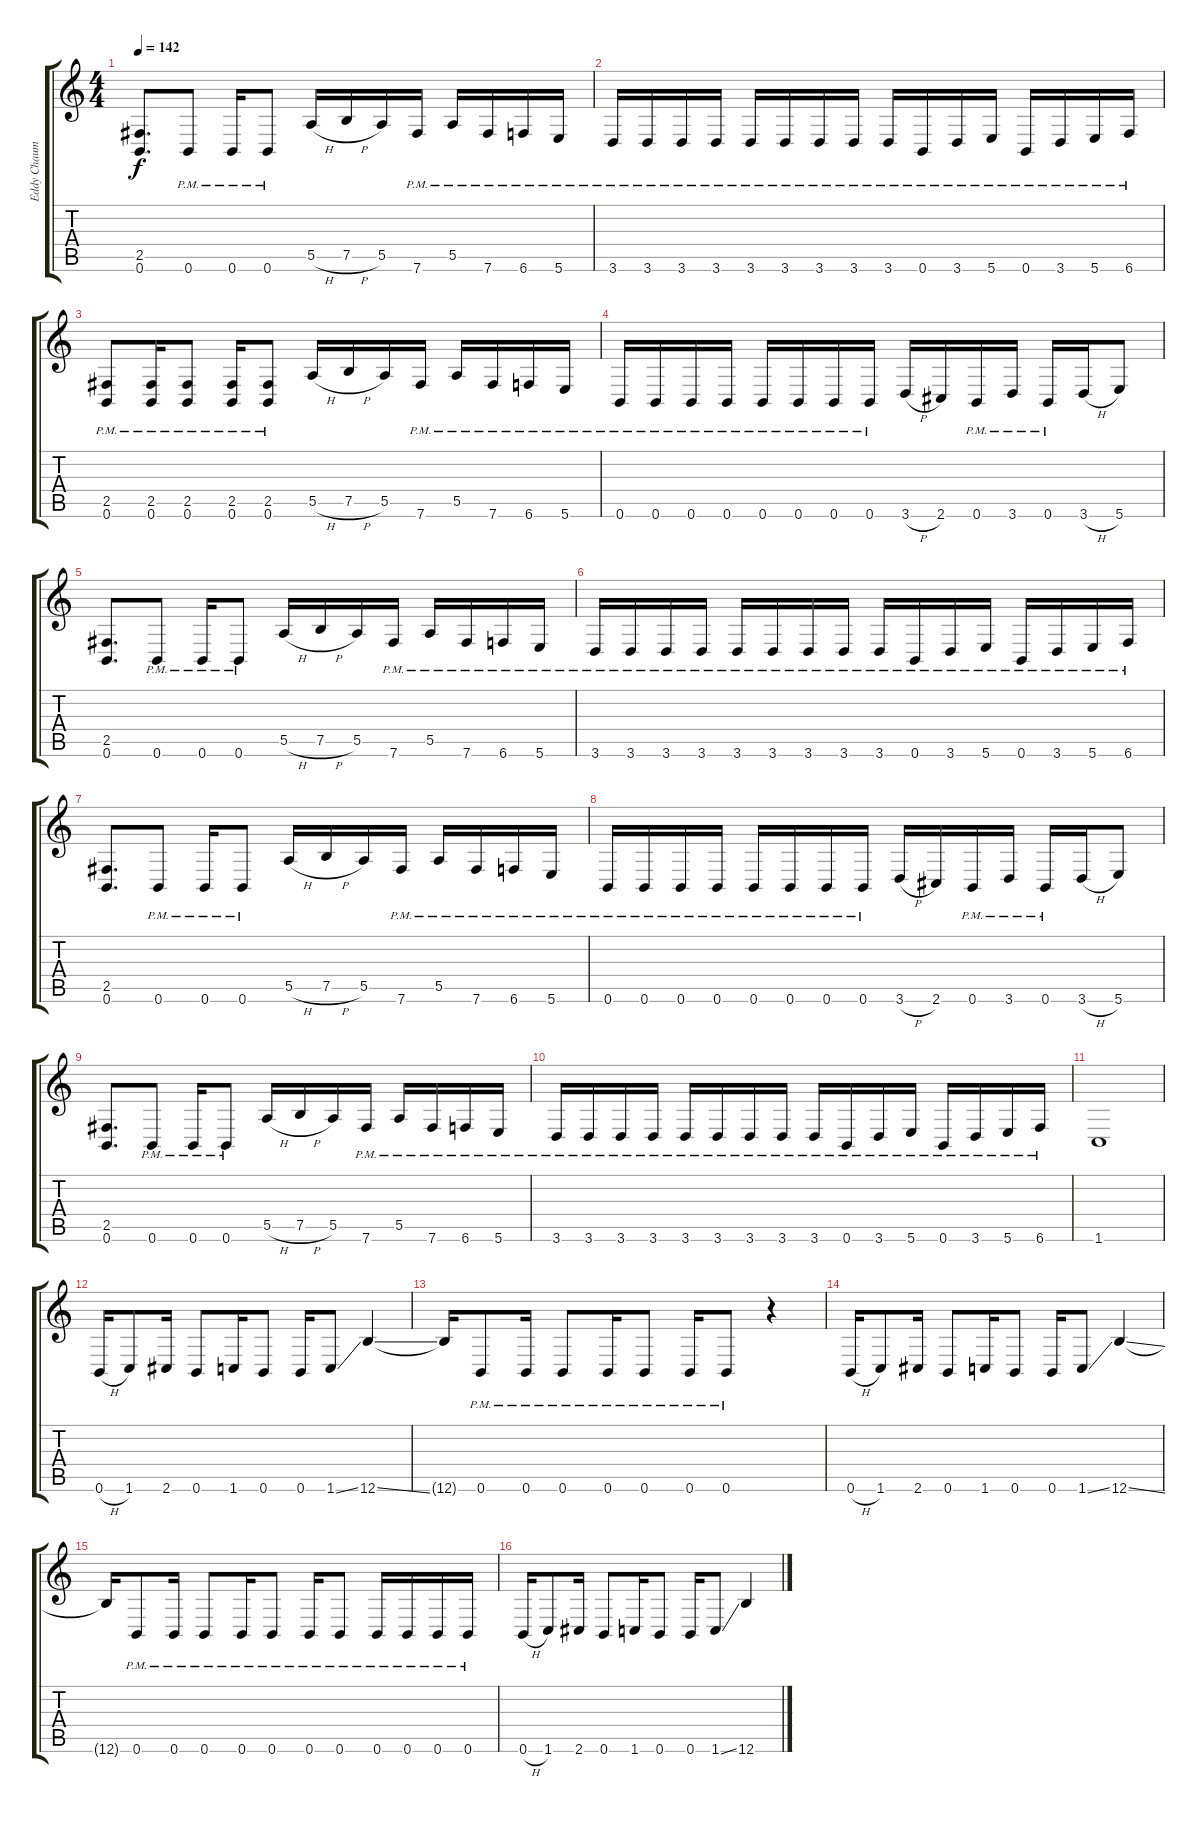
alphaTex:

\track ("Eddy Chaumulot (Rythm)" "Eddy Chaum") {instrument distortionguitar}
\staff {score tabs}
\tuning (B3 Gb3 D3 A2 E2 B1) {hide}
\ts (4 4)
\tempo 142
\clef g2
\ks c
(2.5 0.6).8{d dy f} 0.6{pm}.8 0.6{pm}.16 0.6{pm}.8 5.5{h}.16 7.5{h}.16 5.5.16 7.6{pm}.16 5.5{pm}.16 7.6{pm}.16 6.6{pm}.16 5.6{pm}.16 |
3.6{pm}.16 3.6{pm}.16 3.6{pm}.16 3.6{pm}.16 3.6{pm}.16 3.6{pm}.16 3.6{pm}.16 3.6{pm}.16 3.6{pm}.16 0.6{pm}.16 3.6{pm}.16 5.6{pm}.16 0.6{pm}.16 3.6{pm}.16 5.6{pm}.16 6.6{pm}.16 |
(2.5{pm} 0.6{pm}).8 (2.5{pm} 0.6{pm}).16 (2.5{pm} 0.6{pm}).8 (2.5{pm} 0.6{pm}).16 (2.5{pm} 0.6{pm}).8 5.5{h}.16 7.5{h}.16 5.5.16 7.6{pm}.16 5.5{pm}.16 7.6{pm}.16 6.6{pm}.16 5.6{pm}.16 |
0.6{pm}.16 0.6{pm}.16 0.6{pm}.16 0.6{pm}.16 0.6{pm}.16 0.6{pm}.16 0.6{pm}.16 0.6{pm}.16 3.6{h}.16 2.6.16 0.6{pm}.16 3.6{pm}.16 0.6{pm}.16 3.6{h}.16 5.6.8 |
(2.5 0.6).8{d} 0.6{pm}.8 0.6{pm}.16 0.6{pm}.8 5.5{h}.16 7.5{h}.16 5.5.16 7.6{pm}.16 5.5{pm}.16 7.6{pm}.16 6.6{pm}.16 5.6{pm}.16 |
3.6{pm}.16 3.6{pm}.16 3.6{pm}.16 3.6{pm}.16 3.6{pm}.16 3.6{pm}.16 3.6{pm}.16 3.6{pm}.16 3.6{pm}.16 0.6{pm}.16 3.6{pm}.16 5.6{pm}.16 0.6{pm}.16 3.6{pm}.16 5.6{pm}.16 6.6{pm}.16 |
(2.5 0.6).8{d} 0.6{pm}.8 0.6{pm}.16 0.6{pm}.8 5.5{h}.16 7.5{h}.16 5.5.16 7.6{pm}.16 5.5{pm}.16 7.6{pm}.16 6.6{pm}.16 5.6{pm}.16 |
0.6{pm}.16 0.6{pm}.16 0.6{pm}.16 0.6{pm}.16 0.6{pm}.16 0.6{pm}.16 0.6{pm}.16 0.6{pm}.16 3.6{h}.16 2.6.16 0.6{pm}.16 3.6{pm}.16 0.6{pm}.16 3.6{h}.16 5.6.8 |
(2.5 0.6).8{d} 0.6{pm}.8 0.6{pm}.16 0.6{pm}.8 5.5{h}.16 7.5{h}.16 5.5.16 7.6{pm}.16 5.5{pm}.16 7.6{pm}.16 6.6{pm}.16 5.6{pm}.16 |
3.6{pm}.16 3.6{pm}.16 3.6{pm}.16 3.6{pm}.16 3.6{pm}.16 3.6{pm}.16 3.6{pm}.16 3.6{pm}.16 3.6{pm}.16 0.6{pm}.16 3.6{pm}.16 5.6{pm}.16 0.6{pm}.16 3.6{pm}.16 5.6{pm}.16 6.6{pm}.16 |
1.6.1 |
0.6{h}.16 1.6.8 2.6.16 0.6.8 1.6.16 0.6.8 0.6.16 1.6{ss}.8 12.6{ss}.4 |
12.6{t}.16 0.6{pm}.8 0.6{pm}.16 0.6{pm}.8 0.6{pm}.16 0.6{pm}.8 0.6{pm}.16 0.6{pm}.8 r.4 |
0.6{h}.16 1.6.8 2.6.16 0.6.8 1.6.16 0.6.8 0.6.16 1.6{ss}.8 12.6{ss}.4 |
12.6{t}.16 0.6{pm}.8 0.6{pm}.16 0.6{pm}.8 0.6{pm}.16 0.6{pm}.8 0.6{pm}.16 0.6{pm}.8 0.6{pm}.16 0.6{pm}.16 0.6{pm}.16 0.6{pm}.16 |
0.6{h}.16 1.6.8 2.6.16 0.6.8 1.6.16 0.6.8 0.6.16 1.6{ss}.8 12.6{ss}.4
